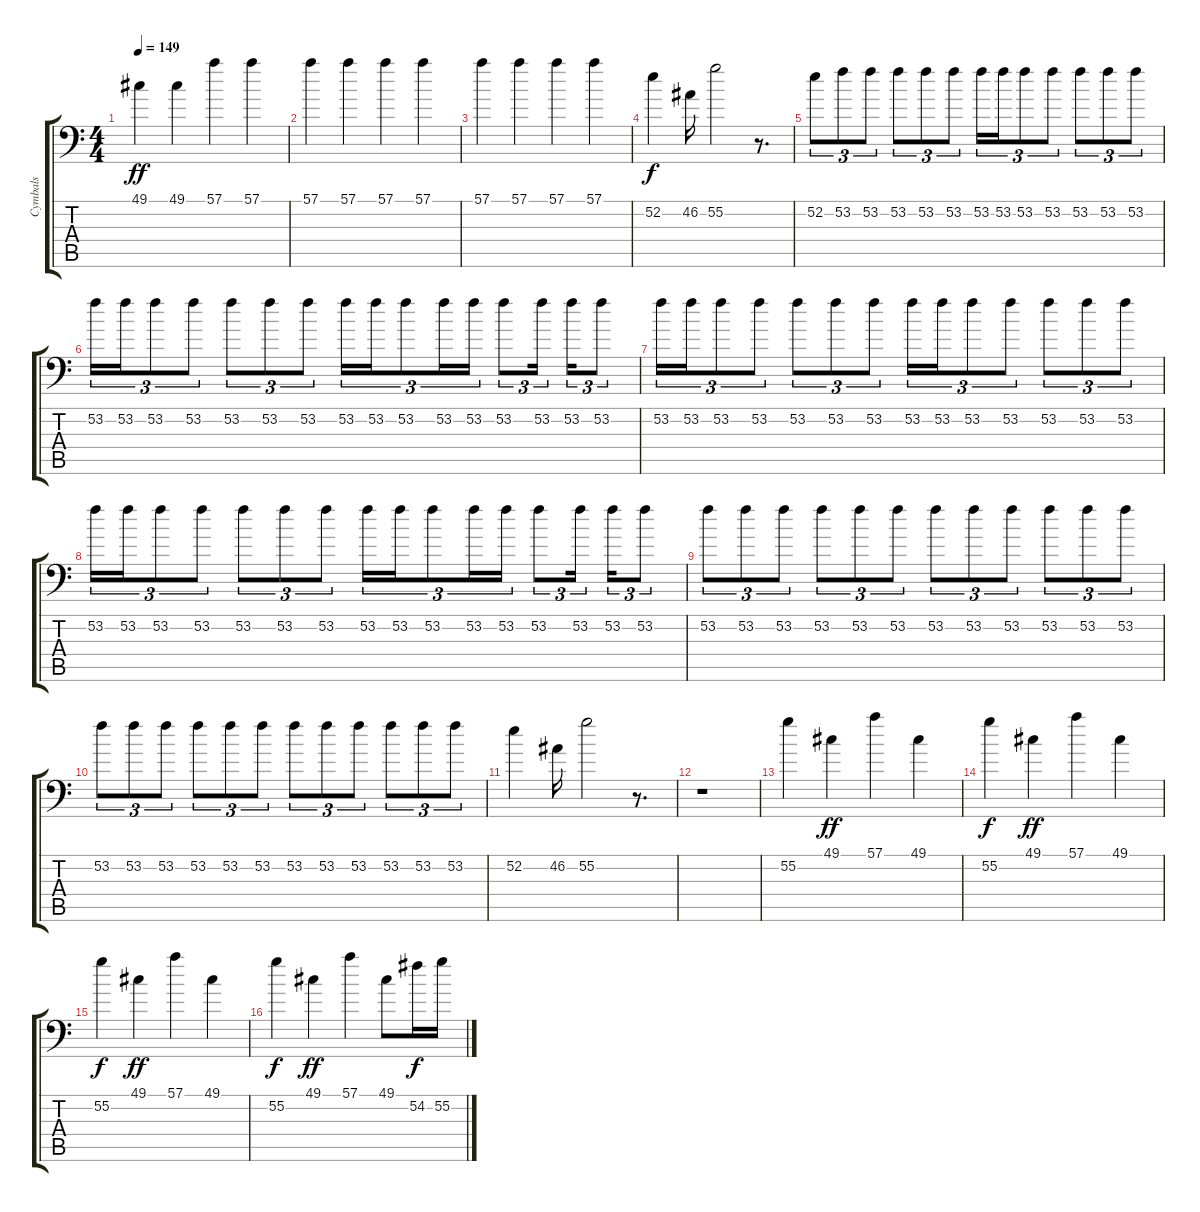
\track ("Cymbals" "Cymbals") {instrument acousticgrandpiano}
\staff {score tabs}
\tuning (C-1 C-1 C-1 C-1 C-1 C-1) {hide}
\ts (4 4)
\tempo 149
\clef f4
\ks c
49.1.4{dy ff} 49.1.4 57.1.4 57.1.4 |
57.1.4 57.1.4 57.1.4 57.1.4 |
57.1.4 57.1.4 57.1.4 57.1.4 |
52.2.4{dy f} 46.2.16 55.2.2 r.8{d} |
52.2.8{tu (3 2)} 53.2.8{tu (3 2)} 53.2.8{tu (3 2)} 53.2.8{tu (3 2)} 53.2.8{tu (3 2)} 53.2.8{tu (3 2)} 53.2.16{tu (3 2)} 53.2.16{tu (3 2)} 53.2.8{tu (3 2)} 53.2.8{tu (3 2)} 53.2.8{tu (3 2)} 53.2.8{tu (3 2)} 53.2.8{tu (3 2)} |
53.2.16{tu (3 2)} 53.2.16{tu (3 2)} 53.2.8{tu (3 2)} 53.2.8{tu (3 2)} 53.2.8{tu (3 2)} 53.2.8{tu (3 2)} 53.2.8{tu (3 2)} 53.2.16{tu (3 2)} 53.2.16{tu (3 2)} 53.2.8{tu (3 2)} 53.2.16{tu (3 2)} 53.2.16{tu (3 2)} 53.2.8{tu (3 2)} 53.2.16{tu (3 2)} 53.2.16{tu (3 2)} 53.2.8{tu (3 2)} |
53.2.16{tu (3 2)} 53.2.16{tu (3 2)} 53.2.8{tu (3 2)} 53.2.8{tu (3 2)} 53.2.8{tu (3 2)} 53.2.8{tu (3 2)} 53.2.8{tu (3 2)} 53.2.16{tu (3 2)} 53.2.16{tu (3 2)} 53.2.8{tu (3 2)} 53.2.8{tu (3 2)} 53.2.8{tu (3 2)} 53.2.8{tu (3 2)} 53.2.8{tu (3 2)} |
53.2.16{tu (3 2)} 53.2.16{tu (3 2)} 53.2.8{tu (3 2)} 53.2.8{tu (3 2)} 53.2.8{tu (3 2)} 53.2.8{tu (3 2)} 53.2.8{tu (3 2)} 53.2.16{tu (3 2)} 53.2.16{tu (3 2)} 53.2.8{tu (3 2)} 53.2.16{tu (3 2)} 53.2.16{tu (3 2)} 53.2.8{tu (3 2)} 53.2.16{tu (3 2)} 53.2.16{tu (3 2)} 53.2.8{tu (3 2)} |
53.2.8{tu (3 2)} 53.2.8{tu (3 2)} 53.2.8{tu (3 2)} 53.2.8{tu (3 2)} 53.2.8{tu (3 2)} 53.2.8{tu (3 2)} 53.2.8{tu (3 2)} 53.2.8{tu (3 2)} 53.2.8{tu (3 2)} 53.2.8{tu (3 2)} 53.2.8{tu (3 2)} 53.2.8{tu (3 2)} |
53.2.8{tu (3 2)} 53.2.8{tu (3 2)} 53.2.8{tu (3 2)} 53.2.8{tu (3 2)} 53.2.8{tu (3 2)} 53.2.8{tu (3 2)} 53.2.8{tu (3 2)} 53.2.8{tu (3 2)} 53.2.8{tu (3 2)} 53.2.8{tu (3 2)} 53.2.8{tu (3 2)} 53.2.8{tu (3 2)} |
52.2.4 46.2.16 55.2.2 r.8{d} |
r.1 |
55.2.4 49.1.4{dy ff} 57.1.4 49.1.4 |
55.2.4{dy f} 49.1.4{dy ff} 57.1.4 49.1.4 |
55.2.4{dy f} 49.1.4{dy ff} 57.1.4 49.1.4 |
55.2.4{dy f} 49.1.4{dy ff} 57.1.4 49.1.8 54.2.16{dy f} 55.2.16
